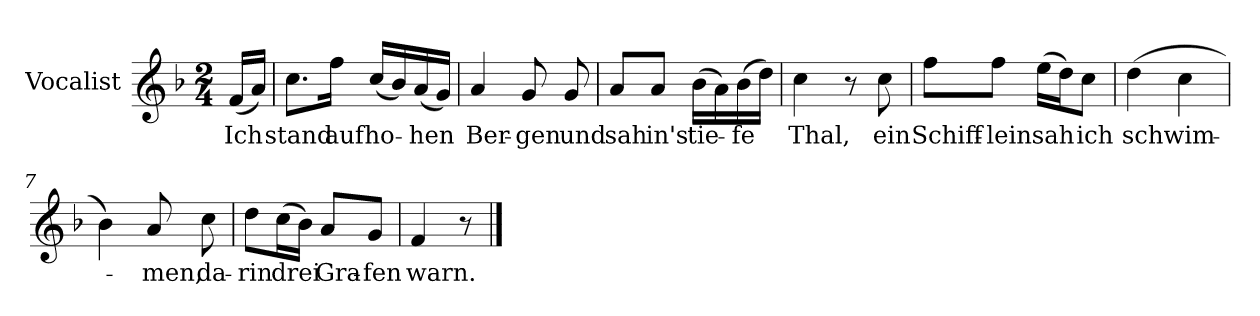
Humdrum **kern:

**kern	**text
*part1	*part1
*staff1	*staff1
*I"Vocalist	*
*k[b-]	*
*F:	*
*M2/4	*
=	=
(16fLL	Ich
16aJJ)	.
=1	=1
8.ccL	stand
16ffJk	auf
(16ccLL	ho-
16b-)	.
(16a	-hen
16gJJ)	.
=2	=2
4a	Ber-
8g	-gen
8g	und
=3	=3
8aL	sah
8aJ	in's
(16b-LL	tie-
16a)	.
(16b-	-fe
16ddJJ)	.
=4	=4
4cc	Thal,
8r	.
8cc	ein
=5	=5
8ffL	Schiff-
8ffJ	-lein
(16eeLL	sah
16ddJ)	.
8ccJ	ich
=6	=6
(4dd	schwim-
4cc	.
=7	=7
4b-)	.
8a	-men,
8cc	da-
=8	=8
8ddL	-rin
(16ccL	drei
16b-JJ)	.
8aL	Gra-
8gJ	-fen
=9	=9
4f	warn.
8r	.
==	==
*-	*-
